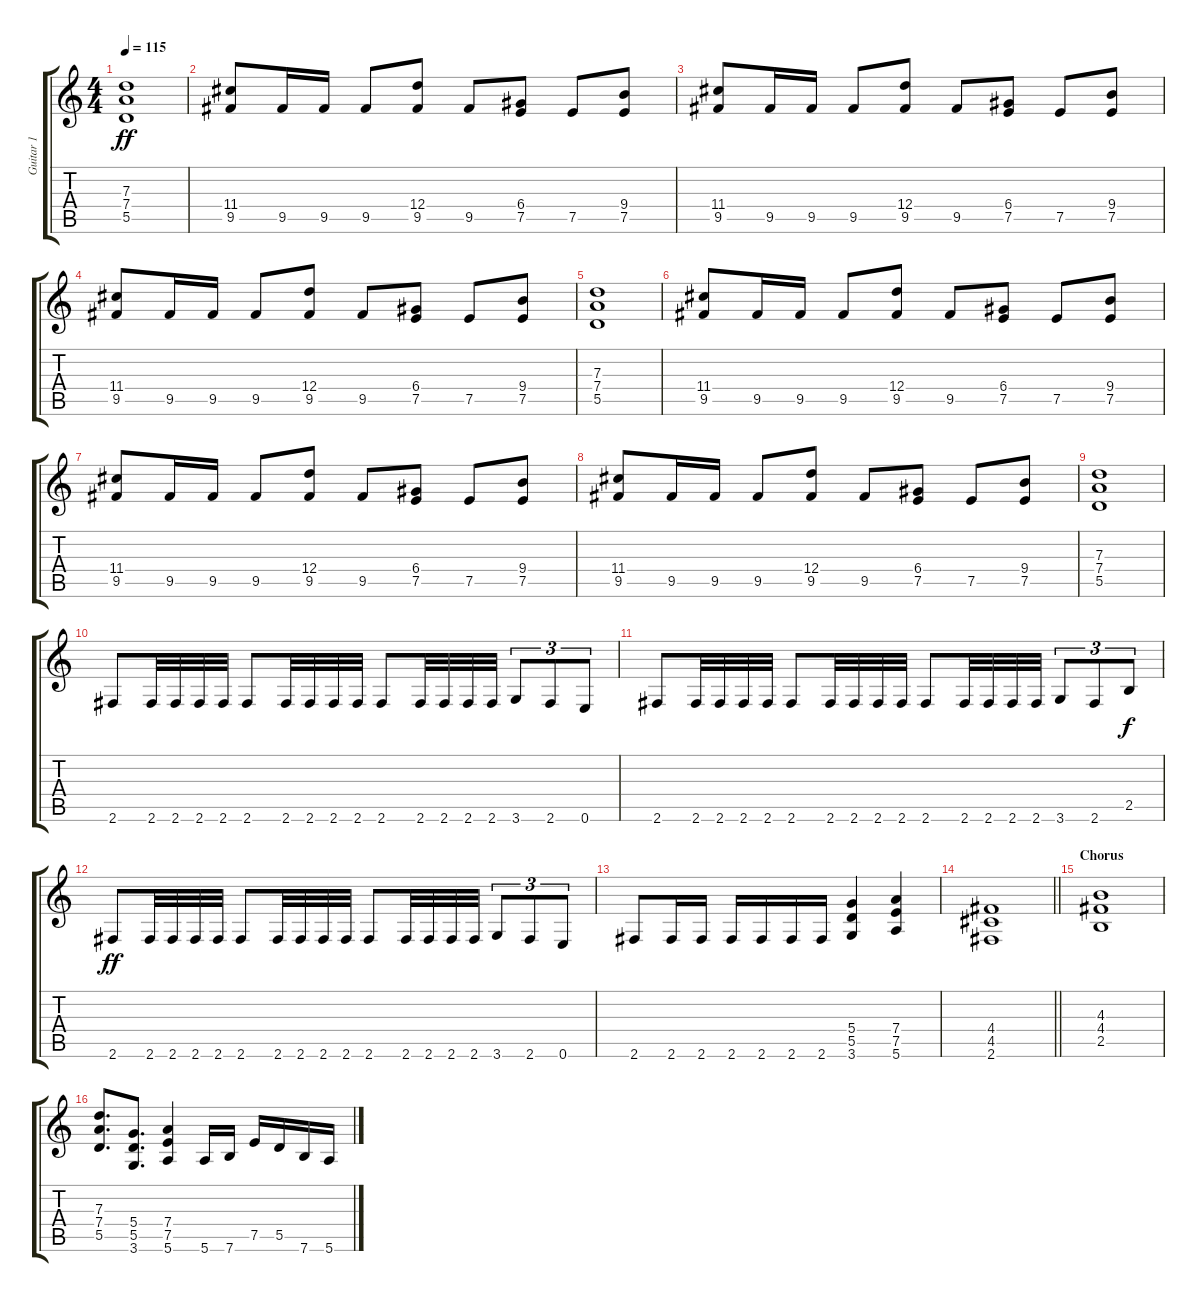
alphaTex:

\track ("Guitar 1" "Guitar 1") {instrument distortionguitar}
\staff {score tabs}
\tuning (E4 B3 G3 D3 A2 E2) {hide}
\ts (4 4)
\tempo 115
\clef g2
\ks c
(7.3 7.4 5.5).1{dy ff} |
(11.4 9.5).8 9.5.16 9.5.16 9.5.8 (12.4 9.5).8 9.5.8 (6.4 7.5).8 7.5.8 (9.4 7.5).8 |
(11.4 9.5).8 9.5.16 9.5.16 9.5.8 (12.4 9.5).8 9.5.8 (6.4 7.5).8 7.5.8 (9.4 7.5).8 |
(11.4 9.5).8 9.5.16 9.5.16 9.5.8 (12.4 9.5).8 9.5.8 (6.4 7.5).8 7.5.8 (9.4 7.5).8 |
(7.3 7.4 5.5).1 |
(11.4 9.5).8 9.5.16 9.5.16 9.5.8 (12.4 9.5).8 9.5.8 (6.4 7.5).8 7.5.8 (9.4 7.5).8 |
(11.4 9.5).8 9.5.16 9.5.16 9.5.8 (12.4 9.5).8 9.5.8 (6.4 7.5).8 7.5.8 (9.4 7.5).8 |
(11.4 9.5).8 9.5.16 9.5.16 9.5.8 (12.4 9.5).8 9.5.8 (6.4 7.5).8 7.5.8 (9.4 7.5).8 |
(7.3 7.4 5.5).1 |
2.6.8 2.6.32 2.6.32 2.6.32 2.6.32 2.6.8 2.6.32 2.6.32 2.6.32 2.6.32 2.6.8 2.6.32 2.6.32 2.6.32 2.6.32 3.6.8{tu (3 2)} 2.6.8{tu (3 2)} 0.6.8{tu (3 2)} |
2.6.8 2.6.32 2.6.32 2.6.32 2.6.32 2.6.8 2.6.32 2.6.32 2.6.32 2.6.32 2.6.8 2.6.32 2.6.32 2.6.32 2.6.32 3.6.8{tu (3 2)} 2.6.8{tu (3 2)} 2.5.8{tu (3 2) dy f} |
2.6.8{dy ff} 2.6.32 2.6.32 2.6.32 2.6.32 2.6.8 2.6.32 2.6.32 2.6.32 2.6.32 2.6.8 2.6.32 2.6.32 2.6.32 2.6.32 3.6.8{tu (3 2)} 2.6.8{tu (3 2)} 0.6.8{tu (3 2)} |
2.6.8 2.6.16 2.6.16 2.6.16 2.6.16 2.6.16 2.6.16 (5.4 5.5 3.6).4 (7.4 7.5 5.6).4 |
\barLineRight lightlight
(4.4 4.5 2.6).1 |
\section ("" "Chorus")
(4.3 4.4 2.5).1 |
(7.3 7.4 5.5).8{d} (5.4 5.5 3.6).8{d} (7.4 7.5 5.6).4 5.6.16 7.6.16 7.5.16 5.5.16 7.6.16 5.6.16
